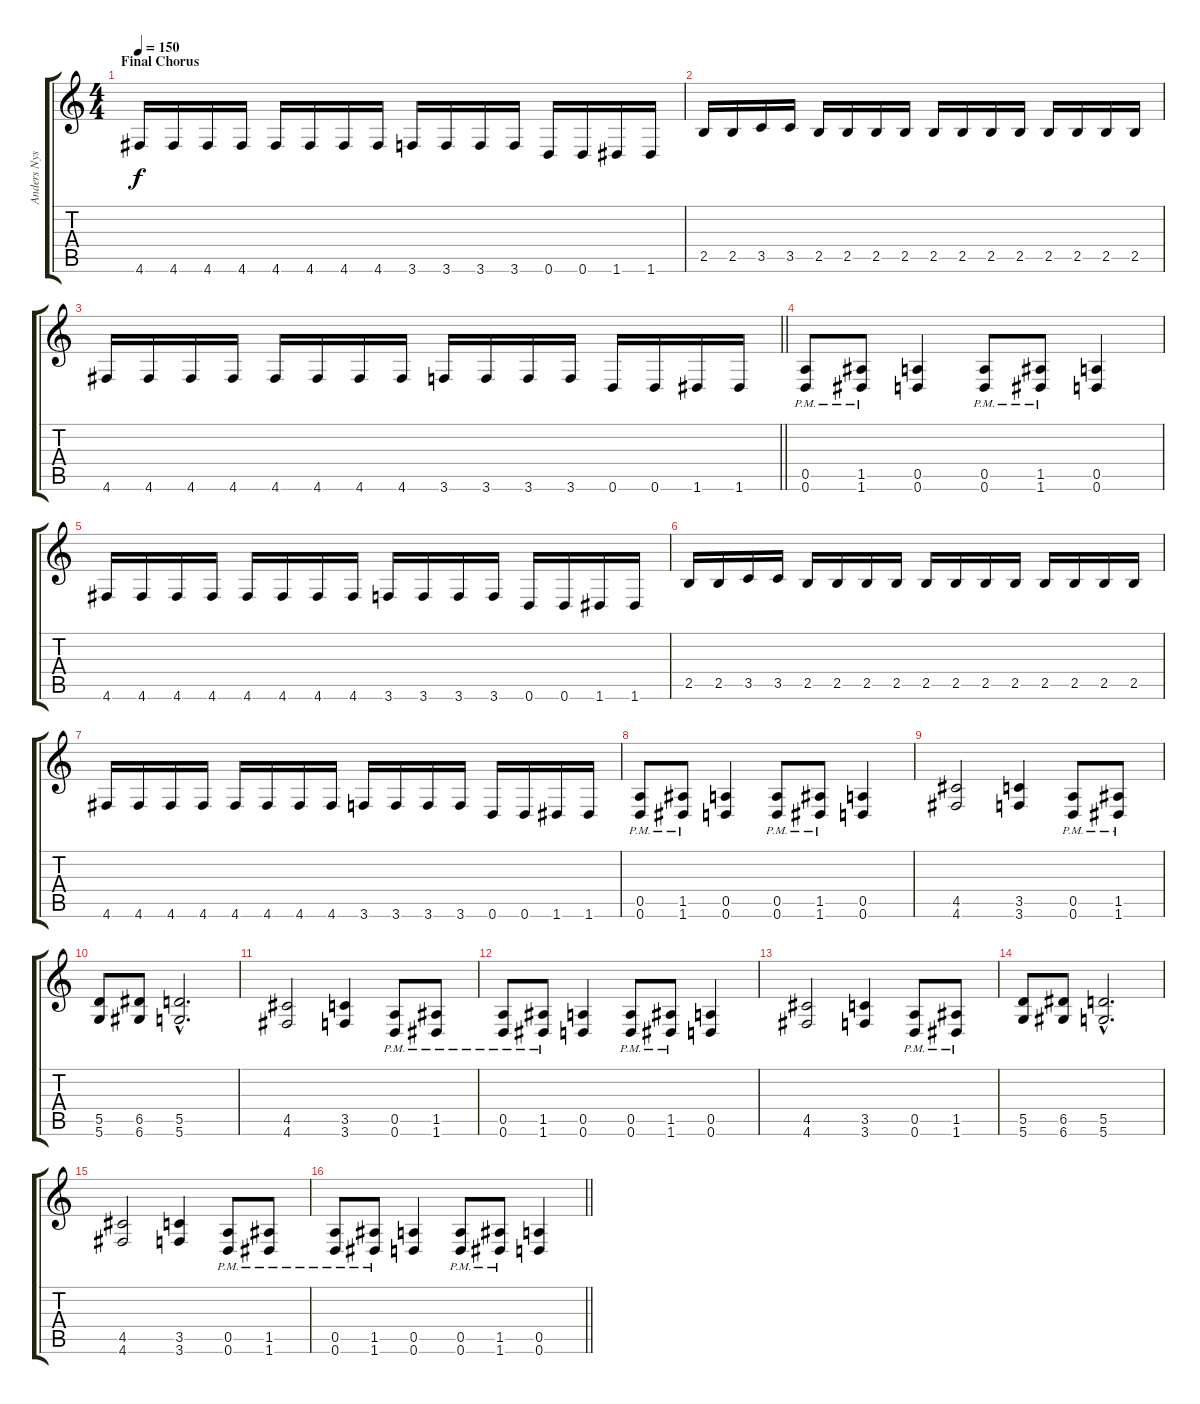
\track ("Anders Nyström 1" "Anders Nys") {instrument distortionguitar}
\staff {score tabs}
\tuning (E4 B3 G3 D3 A2 D2) {hide}
\ts (4 4)
\section ("" "Final Chorus")
\tempo 150
\clef g2
\ks c
4.6.16{dy f} 4.6.16 4.6.16 4.6.16 4.6.16 4.6.16 4.6.16 4.6.16 3.6.16 3.6.16 3.6.16 3.6.16 0.6.16 0.6.16 1.6.16 1.6.16 |
2.5.16 2.5.16 3.5.16 3.5.16 2.5.16 2.5.16 2.5.16 2.5.16 2.5.16 2.5.16 2.5.16 2.5.16 2.5.16 2.5.16 2.5.16 2.5.16 |
\barLineRight lightlight
4.6.16 4.6.16 4.6.16 4.6.16 4.6.16 4.6.16 4.6.16 4.6.16 3.6.16 3.6.16 3.6.16 3.6.16 0.6.16 0.6.16 1.6.16 1.6.16 |
(0.5{pm} 0.6).8 (1.5{pm} 1.6).8 (0.5 0.6).4 (0.5{pm} 0.6).8 (1.5{pm} 1.6).8 (0.5 0.6).4 |
4.6.16 4.6.16 4.6.16 4.6.16 4.6.16 4.6.16 4.6.16 4.6.16 3.6.16 3.6.16 3.6.16 3.6.16 0.6.16 0.6.16 1.6.16 1.6.16 |
2.5.16 2.5.16 3.5.16 3.5.16 2.5.16 2.5.16 2.5.16 2.5.16 2.5.16 2.5.16 2.5.16 2.5.16 2.5.16 2.5.16 2.5.16 2.5.16 |
4.6.16 4.6.16 4.6.16 4.6.16 4.6.16 4.6.16 4.6.16 4.6.16 3.6.16 3.6.16 3.6.16 3.6.16 0.6.16 0.6.16 1.6.16 1.6.16 |
(0.5{pm} 0.6).8 (1.5{pm} 1.6).8 (0.5 0.6).4 (0.5{pm} 0.6).8 (1.5{pm} 1.6).8 (0.5 0.6).4 |
(4.5 4.6).2 (3.5 3.6).4 (0.5{pm} 0.6).8 (1.5{pm} 1.6).8 |
(5.5 5.6).8 (6.5 6.6).8 (5.5{hac} 5.6{hac}).2{d} |
(4.5 4.6).2 (3.5 3.6).4 (0.5{pm} 0.6).8 (1.5{pm} 1.6).8 |
(0.5{pm} 0.6).8 (1.5{pm} 1.6).8 (0.5 0.6).4 (0.5{pm} 0.6).8 (1.5{pm} 1.6).8 (0.5 0.6).4 |
(4.5 4.6).2 (3.5 3.6).4 (0.5{pm} 0.6).8 (1.5{pm} 1.6).8 |
(5.5 5.6).8 (6.5 6.6).8 (5.5{hac} 5.6{hac}).2{d} |
(4.5 4.6).2 (3.5 3.6).4 (0.5{pm} 0.6).8 (1.5{pm} 1.6).8 |
\barLineRight lightlight
(0.5{pm} 0.6).8 (1.5{pm} 1.6).8 (0.5 0.6).4 (0.5{pm} 0.6).8 (1.5{pm} 1.6).8 (0.5 0.6).4
